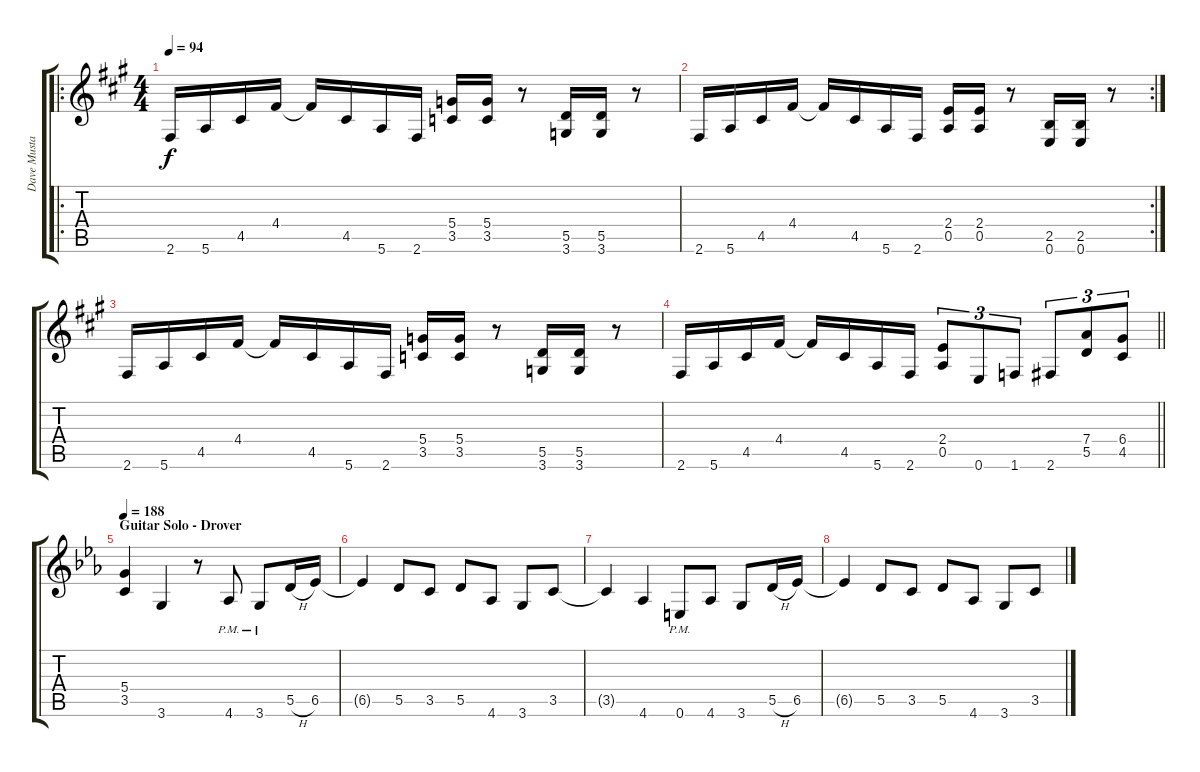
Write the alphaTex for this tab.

\track ("Dave Mustaine" "Dave Musta") {instrument distortionguitar}
\staff {score tabs}
\tuning (E4 B3 G3 D3 A2 E2) {hide}
\ro
\ts (4 4)
\tempo 94
\clef g2
\ks a
2.6.16{dy f} 5.6.16 4.5.16 4.4.16 4.4{t}.16 4.5.16 5.6.16 2.6.16 (5.4 3.5).16 (5.4 3.5).16 r.8 (5.5 3.6).16 (5.5 3.6).16 r.8 |
\rc 2
2.6.16 5.6.16 4.5.16 4.4.16 4.4{t}.16 4.5.16 5.6.16 2.6.16 (2.4 0.5).16 (2.4 0.5).16 r.8 (2.5 0.6).16 (2.5 0.6).16 r.8 |
2.6.16 5.6.16 4.5.16 4.4.16 4.4{t}.16 4.5.16 5.6.16 2.6.16 (5.4 3.5).16 (5.4 3.5).16 r.8 (5.5 3.6).16 (5.5 3.6).16 r.8 |
\barLineRight lightlight
2.6.16 5.6.16 4.5.16 4.4.16 4.4{t}.16 4.5.16 5.6.16 2.6.16 (2.4 0.5).8{tu (3 2)} 0.6.8{tu (3 2)} 1.6.8{tu (3 2)} 2.6.8{tu (3 2)} (7.4 5.5).8{tu (3 2)} (6.4 4.5).8{tu (3 2)} |
\section ("" "Guitar Solo - Drover")
\tempo 188
\ks eb
(5.4 3.5).4 3.6.4 r.8 4.6{pm}.8 3.6{pm}.8 5.5{h}.16 6.5.16 |
6.5{t}.4 5.5.8 3.5.8 5.5.8 4.6.8 3.6.8 3.5.8 |
3.5{t}.4 4.6.4 0.6{pm}.8 4.6.8 3.6.8 5.5{h}.16 6.5.16 |
6.5{t}.4 5.5.8 3.5.8 5.5.8 4.6.8 3.6.8 3.5.8
